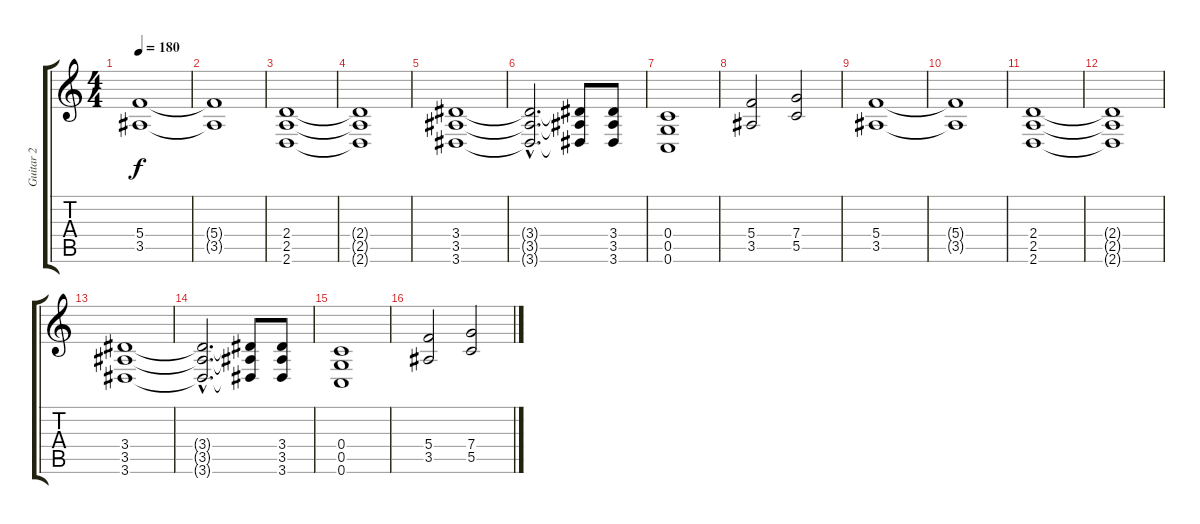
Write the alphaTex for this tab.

\track ("Guitar 2" "Guitar 2") {instrument distortionguitar}
\staff {score tabs}
\tuning (D4 A3 F3 C3 G2 C2) {hide}
\ts (4 4)
\tempo 180
\clef g2
\ks c
(5.4 3.5).1{dy f} |
(5.4{t} 3.5{t}).1 |
(2.4 2.5 2.6).1 |
(2.4{t} 2.5{t} 2.6{t}).1 |
(3.4 3.5 3.6).1 |
(3.4{hac t} 3.5{hac t} 3.6{hac t}).2{d} (3.4{t} 3.5{t} 3.6{t}).8 (3.4 3.5 3.6).8 |
(0.4 0.5 0.6).1 |
(5.4 3.5).2 (7.4 5.5).2 |
(5.4 3.5).1 |
(5.4{t} 3.5{t}).1 |
(2.4 2.5 2.6).1 |
(2.4{t} 2.5{t} 2.6{t}).1 |
(3.4 3.5 3.6).1 |
(3.4{hac t} 3.5{hac t} 3.6{hac t}).2{d} (3.4{t} 3.5{t} 3.6{t}).8 (3.4 3.5 3.6).8 |
(0.4 0.5 0.6).1 |
(5.4 3.5).2 (7.4 5.5).2
